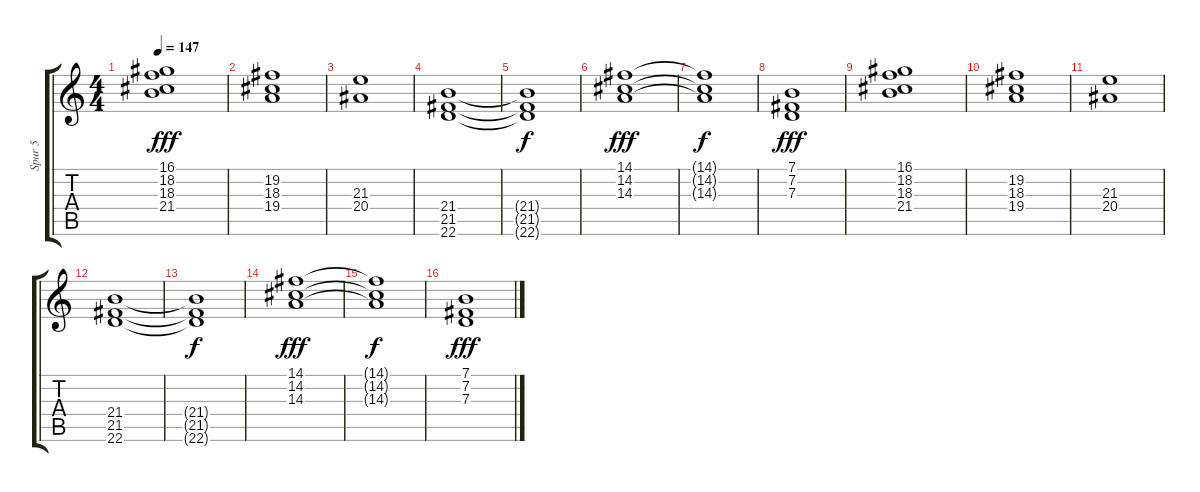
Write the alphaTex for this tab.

\track ("Spur 5" "Spur 5") {instrument fx6goblins}
\staff {score tabs}
\tuning (E4 B3 G3 D3 A2 E2) {hide}
\ts (4 4)
\tempo 147
\clef g2
\ks c
(16.1 18.2 18.3 21.4).1{dy fff} |
(19.2 18.3 19.4).1 |
(21.3 20.4).1 |
(21.4 21.5 22.6).1 |
(21.4{t} 21.5{t} 22.6{t}).1{dy f} |
(14.1 14.2 14.3).1{dy fff} |
(14.1{t} 14.2{t} 14.3{t}).1{dy f} |
(7.1 7.2 7.3).1{dy fff} |
(16.1 18.2 18.3 21.4).1 |
(19.2 18.3 19.4).1 |
(21.3 20.4).1 |
(21.4 21.5 22.6).1 |
(21.4{t} 21.5{t} 22.6{t}).1{dy f} |
(14.1 14.2 14.3).1{dy fff} |
(14.1{t} 14.2{t} 14.3{t}).1{dy f} |
(7.1 7.2 7.3).1{dy fff}
